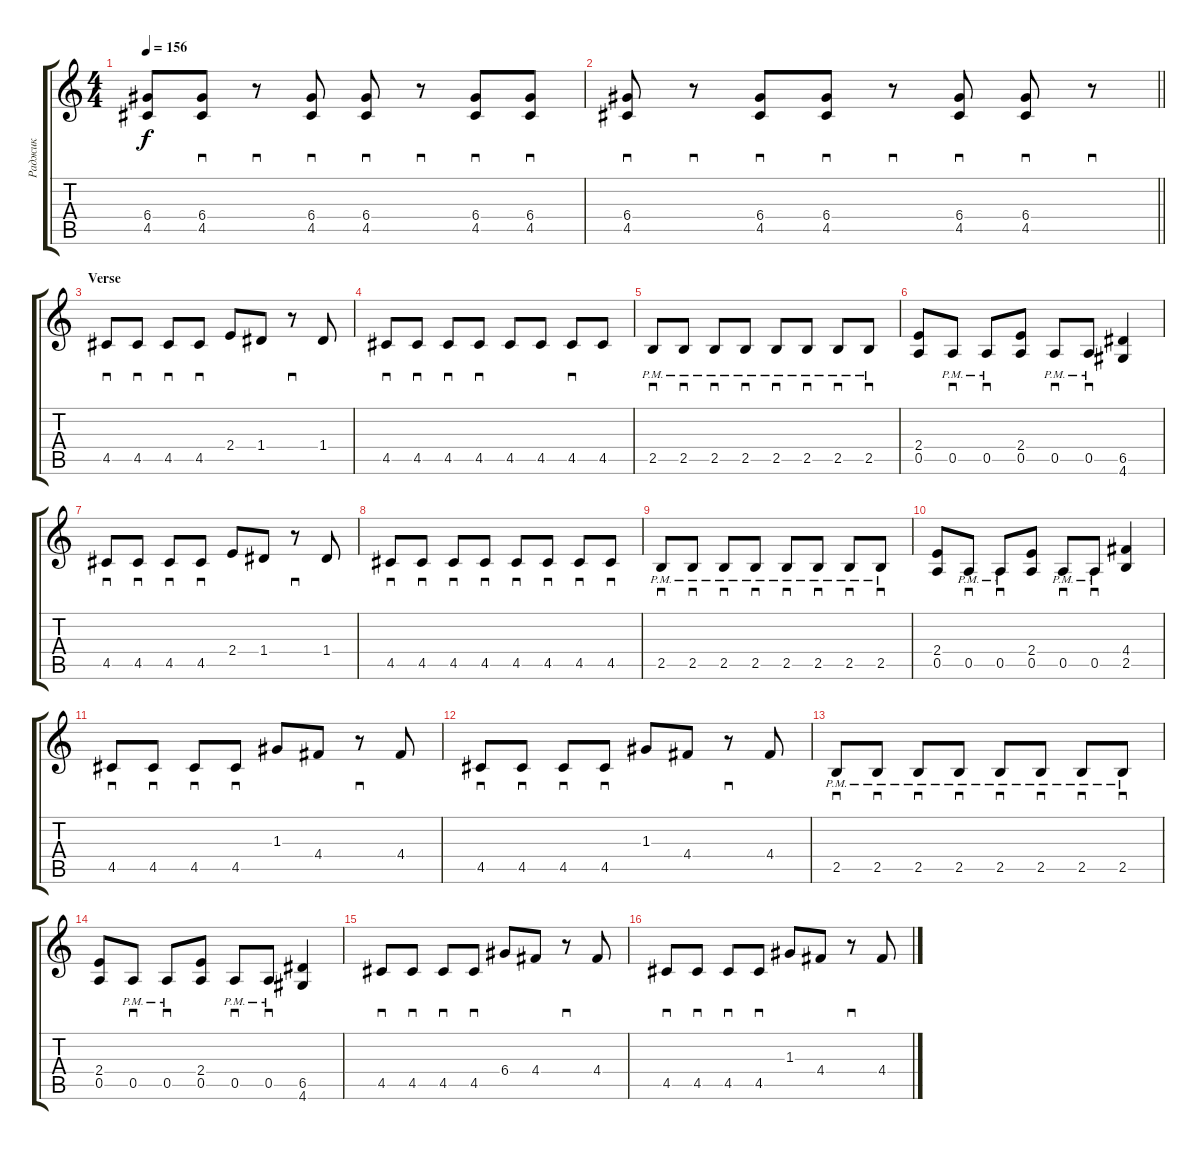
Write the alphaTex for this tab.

\track ("Раджик" "Раджик") {instrument distortionguitar}
\staff {score tabs}
\tuning (E4 B3 G3 D3 A2 E2) {hide}
\ts (4 4)
\tempo 156
\clef g2
\ks c
(6.4 4.5).8{dy f} (6.4 4.5).8{sd} r.8{sd} (6.4 4.5).8{sd} (6.4 4.5).8{sd} r.8{sd} (6.4 4.5).8{sd} (6.4 4.5).8{sd} |
\barLineRight lightlight
(6.4 4.5).8{sd} r.8{sd} (6.4 4.5).8{sd} (6.4 4.5).8{sd} r.8{sd} (6.4 4.5).8{sd} (6.4 4.5).8{sd} r.8{sd} |
\section ("" "Verse")
4.5.8{sd} 4.5.8{sd} 4.5.8{sd} 4.5.8{sd} 2.4.8 1.4.8 r.8{sd} 1.4.8 |
4.5.8{sd} 4.5.8{sd} 4.5.8{sd} 4.5.8{sd} 4.5.8 4.5.8 4.5.8{sd} 4.5.8 |
2.5{pm}.8{sd} 2.5{pm}.8{sd} 2.5{pm}.8{sd} 2.5{pm}.8{sd} 2.5{pm}.8{sd} 2.5{pm}.8{sd} 2.5{pm}.8{sd} 2.5{pm}.8{sd} |
(2.4 0.5).8 0.5{pm}.8{sd} 0.5{pm}.8{sd} (2.4 0.5).8 0.5{pm}.8{sd} 0.5{pm}.8{sd} (6.5 4.6).4 |
4.5.8{sd} 4.5.8{sd} 4.5.8{sd} 4.5.8{sd} 2.4.8 1.4.8 r.8{sd} 1.4.8 |
4.5.8{sd} 4.5.8{sd} 4.5.8{sd} 4.5.8{sd} 4.5.8{sd} 4.5.8{sd} 4.5.8{sd} 4.5.8{sd} |
2.5{pm}.8{sd} 2.5{pm}.8{sd} 2.5{pm}.8{sd} 2.5{pm}.8{sd} 2.5{pm}.8{sd} 2.5{pm}.8{sd} 2.5{pm}.8{sd} 2.5{pm}.8{sd} |
(2.4 0.5).8 0.5{pm}.8{sd} 0.5{pm}.8{sd} (2.4 0.5).8 0.5{pm}.8{sd} 0.5{pm}.8{sd} (4.4 2.5).4 |
4.5.8{sd} 4.5.8{sd} 4.5.8{sd} 4.5.8{sd} 1.3.8 4.4.8 r.8{sd} 4.4.8 |
4.5.8{sd} 4.5.8{sd} 4.5.8{sd} 4.5.8{sd} 1.3.8 4.4.8 r.8{sd} 4.4.8 |
2.5{pm}.8{sd} 2.5{pm}.8{sd} 2.5{pm}.8{sd} 2.5{pm}.8{sd} 2.5{pm}.8{sd} 2.5{pm}.8{sd} 2.5{pm}.8{sd} 2.5{pm}.8{sd} |
(2.4 0.5).8 0.5{pm}.8{sd} 0.5{pm}.8{sd} (2.4 0.5).8 0.5{pm}.8{sd} 0.5{pm}.8{sd} (6.5 4.6).4 |
4.5.8{sd} 4.5.8{sd} 4.5.8{sd} 4.5.8{sd} 6.4.8 4.4.8 r.8{sd} 4.4.8 |
4.5.8{sd} 4.5.8{sd} 4.5.8{sd} 4.5.8{sd} 1.3.8 4.4.8 r.8{sd} 4.4.8
